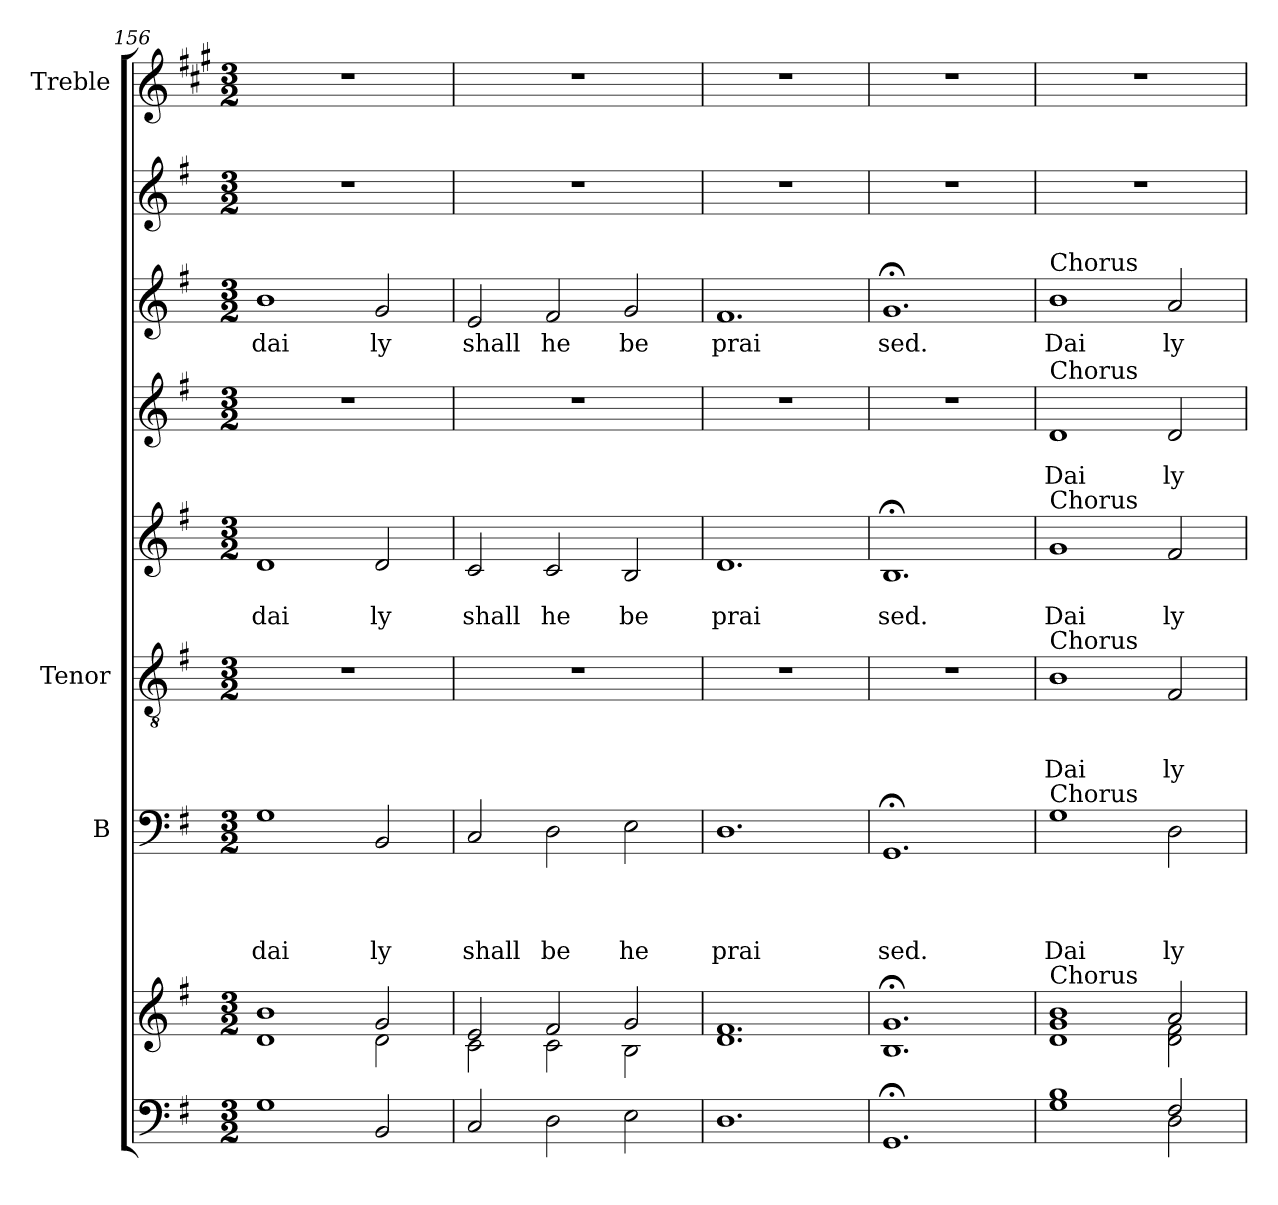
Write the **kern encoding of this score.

**kern	**kern	**kern	**text	**text	**text	**text	**kern	**text	**text	**text	**kern	**text	**text	**kern	**text	**text	**kern	**text	**kern	**kern
*part9	*part8	*part7	*part7	*part7	*part7	*part7	*part6	*part6	*part6	*part6	*part5	*part5	*part5	*part4	*part4	*part4	*part3	*part3	*part2	*part1
*staff9	*staff8	*staff7	*staff7	*staff7	*staff7	*staff7	*staff6	*staff6	*staff6	*staff6	*staff5	*staff5	*staff5	*staff4	*staff4	*staff4	*staff3	*staff3	*staff2	*staff1
*	*	*I"B	*	*	*	*	*I"Tenor	*	*	*	*	*	*	*	*	*	*	*	*	*I"Treble
*	*	*I'B	*	*	*	*	*I'T	*	*	*	*	*	*	*	*	*	*	*	*	*
*clefF4	*clefG2	*clefF4	*	*	*	*	*clefGv2	*	*	*	*clefG2	*	*	*clefG2	*	*	*clefG2	*	*clefG2	*clefG2
*	*	*	*	*	*	*	*	*	*	*	*	*	*	*	*	*	*	*	*	*ITrd1c2
*k[f#]	*k[f#]	*k[f#]	*	*	*	*	*k[f#]	*	*	*	*k[f#]	*	*	*k[f#]	*	*	*k[f#]	*	*k[f#]	*k[f#]
*G:	*G:	*G:	*	*	*	*	*G:	*	*	*	*G:	*	*	*G:	*	*	*G:	*	*G:	*G:
*M3/2	*M3/2	*M3/2	*	*	*	*	*M3/2	*	*	*	*M3/2	*	*	*M3/2	*	*	*M3/2	*	*M3/2	*M3/2
=156	=156	=156	=156	=156	=156	=156	=156	=156	=156	=156	=156	=156	=156	=156	=156	=156	=156	=156	=156	=156
*	*^	*	*	*	*	*	*	*	*	*	*	*	*	*	*	*	*	*	*	*
!	!	!	!	!	!	!	!LO:LY:b	!LO:N:vis=1	!	!	!	!	!	!LO:LY:b	!LO:N:vis=1	!	!	!	!LO:LY:b	!	!
1G	1d	1b	1G	.	.	.	dai	1.r	.	.	.	1d	.	dai	1.r	.	.	1b	dai	1.r	1.r
!	!	!	!	!	!	!	!LO:LY:b	!	!	!	!	!	!	!LO:LY:b	!	!	!	!	!LO:LY:b	!	!
2BB/	2g/	2d\	2BB/	.	.	.	ly	.	.	.	.	2d/	.	ly	.	.	.	2g/	ly	.	.
=157	=157	=157	=157	=157	=157	=157	=157	=157	=157	=157	=157	=157	=157	=157	=157	=157	=157	=157	=157	=157	=157
!	!	!	!	!	!	!	!LO:LY:b	!LO:N:vis=1	!	!	!	!	!	!LO:LY:b	!LO:N:vis=1	!	!	!	!LO:LY:b	!	!
2C/	2c\	2e/	2C/	.	.	.	shall	1.r	.	.	.	2c/	.	shall	1.r	.	.	2e/	shall	1.r	1.r
!	!	!	!	!	!	!	!LO:LY:b	!	!	!	!	!	!	!LO:LY:b	!	!	!	!	!LO:LY:b	!	!
2D\	2c\	2f#/	2D\	.	.	.	be	.	.	.	.	2c/	.	he	.	.	.	2f#/	he	.	.
!	!	!	!	!	!	!	!LO:LY:b	!	!	!	!	!	!	!LO:LY:b	!	!	!	!	!LO:LY:b	!	!
2E\	2B\	2g/	2E\	.	.	.	he	.	.	.	.	2B/	.	be	.	.	.	2g/	be	.	.
=158	=158	=158	=158	=158	=158	=158	=158	=158	=158	=158	=158	=158	=158	=158	=158	=158	=158	=158	=158	=158	=158
!	!	!	!	!	!	!	!LO:LY:b	!LO:N:vis=1	!	!	!	!	!	!LO:LY:b	!LO:N:vis=1	!	!	!	!LO:LY:b	!	!
*	*v	*v	*	*	*	*	*	*	*	*	*	*	*	*	*	*	*	*	*	*	*
1.D	1.d 1.f#	1.D	.	.	.	prai	1.r	.	.	.	1.d	.	prai	1.r	.	.	1.f#	prai	1.r	1.r
=159	=159	=159	=159	=159	=159	=159	=159	=159	=159	=159	=159	=159	=159	=159	=159	=159	=159	=159	=159	=159
!	!	!	!	!	!	!LO:LY:b	!LO:N:vis=1	!	!	!	!	!	!LO:LY:b	!LO:N:vis=1	!	!	!	!LO:LY:b	!	!
1.GG;	1.B; 1.g;	1.GG;	.	.	.	sed.	1.r	.	.	.	1.B;	.	sed.	1.r	.	.	1.g;	sed.	1.r	1.r
=160	=160	=160	=160	=160	=160	=160	=160	=160	=160	=160	=160	=160	=160	=160	=160	=160	=160	=160	=160	=160
*^	*^	*	*	*	*	*	*	*	*	*	*	*	*	*	*	*	*	*	*	*
!	!	!	!	!	!	!	!	!	!	!	!	!	!	!	!	!	!	!	!LO:TX:a:t=Chorus	!	!	!
!	!	!	!	!	!	!	!	!	!	!	!	!	!	!	!	!LO:TX:a:t=Chorus	!	!	!	!	!	!
!	!	!	!	!	!	!	!	!	!	!	!	!	!LO:TX:a:t=Chorus	!	!	!	!	!	!	!	!	!
!	!	!	!	!	!	!	!	!	!LO:TX:a:t=Chorus	!	!	!	!	!	!	!	!	!	!	!	!	!
!	!	!	!	!LO:TX:a:t=Chorus	!	!	!	!	!	!	!	!	!	!	!	!	!	!	!	!	!	!
!	!	!LO:TX:a:t=Chorus	!	!	!	!	!	!	!	!	!	!	!	!	!	!	!	!	!	!	!	!
!	!	!	!	!	!	!	!	!LO:LY:b	!	!	!	!LO:LY:b	!	!	!LO:LY:b	!	!	!LO:LY:b	!	!LO:LY:b	!	!
1B	1G	1g 1b	1d	1G	.	.	.	Dai	1B	.	.	Dai	1g	.	Dai	1d	.	Dai	1b	Dai	1.r	1.r
!	!	!	!	!	!	!	!	!LO:LY:b	!	!	!	!LO:LY:b	!	!	!LO:LY:b	!	!	!LO:LY:b	!	!LO:LY:b	!	!
2F#/	2D\	2a/	2d\ 2f#\	2D\	.	.	.	ly	2F#/	.	.	ly	2f#/	.	ly	2d/	.	ly	2a/	ly	.	.
*v	*v	*	*	*	*	*	*	*	*	*	*	*	*	*	*	*	*	*	*	*	*	*
*	*v	*v	*	*	*	*	*	*	*	*	*	*	*	*	*	*	*	*	*	*	*
=	=	=	=	=	=	=	=	=	=	=	=	=	=	=	=	=	=	=	=	=
*-	*-	*-	*-	*-	*-	*-	*-	*-	*-	*-	*-	*-	*-	*-	*-	*-	*-	*-	*-	*-
